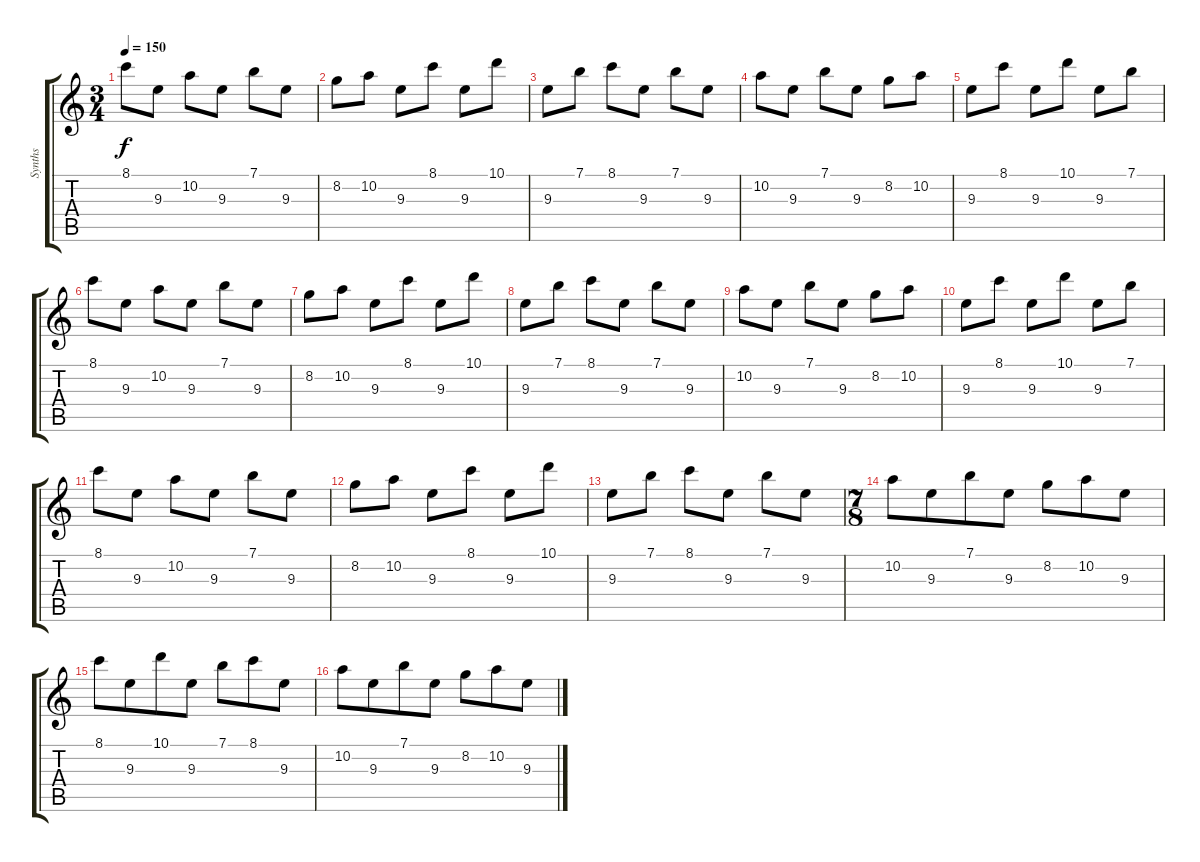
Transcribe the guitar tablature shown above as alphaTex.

\track ("Synths" "Synths") {instrument pad1newage}
\staff {score tabs}
\tuning (E5 B4 G4 D4 A3 E3) {hide}
\ts (3 4)
\tempo 150
\clef g2
\ks c
8.1.8{dy f} 9.3.8 10.2.8 9.3.8 7.1.8 9.3.8 |
8.2.8 10.2.8 9.3.8 8.1.8 9.3.8 10.1.8 |
9.3.8 7.1.8 8.1.8 9.3.8 7.1.8 9.3.8 |
10.2.8 9.3.8 7.1.8 9.3.8 8.2.8 10.2.8 |
9.3.8 8.1.8 9.3.8 10.1.8 9.3.8 7.1.8 |
8.1.8 9.3.8 10.2.8 9.3.8 7.1.8 9.3.8 |
8.2.8 10.2.8 9.3.8 8.1.8 9.3.8 10.1.8 |
9.3.8 7.1.8 8.1.8 9.3.8 7.1.8 9.3.8 |
10.2.8 9.3.8 7.1.8 9.3.8 8.2.8 10.2.8 |
9.3.8 8.1.8 9.3.8 10.1.8 9.3.8 7.1.8 |
8.1.8 9.3.8 10.2.8 9.3.8 7.1.8 9.3.8 |
8.2.8 10.2.8 9.3.8 8.1.8 9.3.8 10.1.8 |
9.3.8 7.1.8 8.1.8 9.3.8 7.1.8 9.3.8 |
\ts (7 8)
10.2.8 9.3.8 7.1.8 9.3.8 8.2.8 10.2.8 9.3.8 |
8.1.8 9.3.8 10.1.8 9.3.8 7.1.8 8.1.8 9.3.8 |
10.2.8 9.3.8 7.1.8 9.3.8 8.2.8 10.2.8 9.3.8
